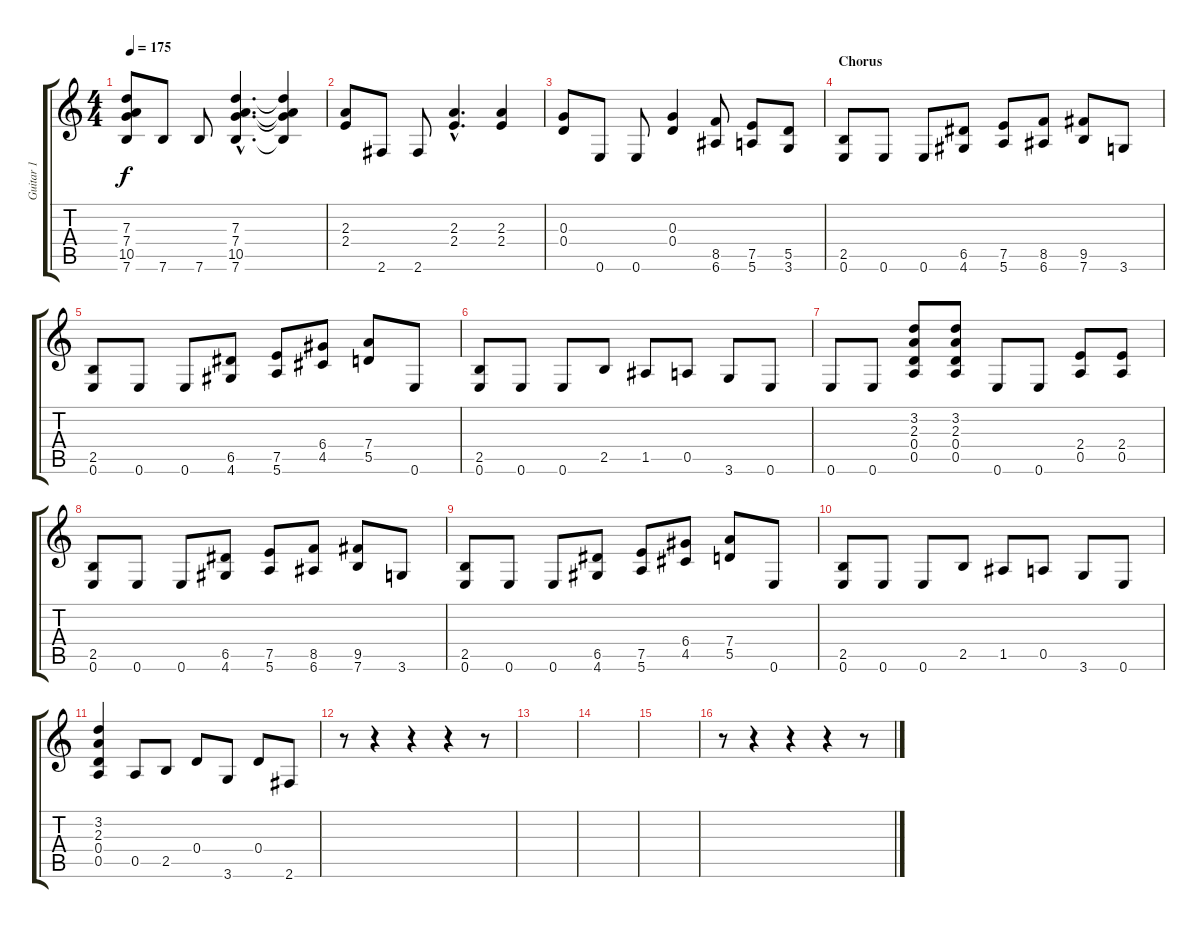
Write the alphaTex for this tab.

\track ("Guitar 1" "Guitar 1") {instrument distortionguitar}
\staff {score tabs}
\tuning (E4 B3 G3 D3 A2 E2) {hide}
\ts (4 4)
\tempo 175
\clef g2
\ks c
(7.3 7.4 10.5 7.6).8{dy f} 7.6.8 7.6.8 (7.3{hac} 7.4{hac} 10.5{hac} 7.6{hac}).4{d} (7.3{t} 7.4{t} 10.5{t} 7.6{t}).4 |
(2.3 2.4).8 2.6.8 2.6.8 (2.3{hac} 2.4{hac}).4{d} (2.3 2.4).4 |
(0.3 0.4).8 0.6.8 0.6.8 (0.3 0.4).4 (8.5 6.6).8 (7.5 5.6).8 (5.5 3.6).8 |
\section ("" "Chorus")
(2.5 0.6).8 0.6.8 0.6.8 (6.5 4.6).8 (7.5 5.6).8 (8.5 6.6).8 (9.5 7.6).8 3.6.8 |
(2.5 0.6).8 0.6.8 0.6.8 (6.5 4.6).8 (7.5 5.6).8 (6.4 4.5).8 (7.4 5.5).8 0.6.8 |
(2.5 0.6).8 0.6.8 0.6.8 2.5.8 1.5.8 0.5.8 3.6.8 0.6.8 |
0.6.8 0.6.8 (3.2 2.3 0.4 0.5).8 (3.2 2.3 0.4 0.5).8 0.6.8 0.6.8 (2.4 0.5).8 (2.4 0.5).8 |
(2.5 0.6).8 0.6.8 0.6.8 (6.5 4.6).8 (7.5 5.6).8 (8.5 6.6).8 (9.5 7.6).8 3.6.8 |
(2.5 0.6).8 0.6.8 0.6.8 (6.5 4.6).8 (7.5 5.6).8 (6.4 4.5).8 (7.4 5.5).8 0.6.8 |
(2.5 0.6).8 0.6.8 0.6.8 2.5.8 1.5.8 0.5.8 3.6.8 0.6.8 |
(3.2 2.3 0.4 0.5).4 0.5.8 2.5.8 0.4.8 3.6.8 0.4.8 2.6.8 |
r.8 r.4 r.4 r.4 r.8 |
|
|
|
r.8 r.4 r.4 r.4 r.8
